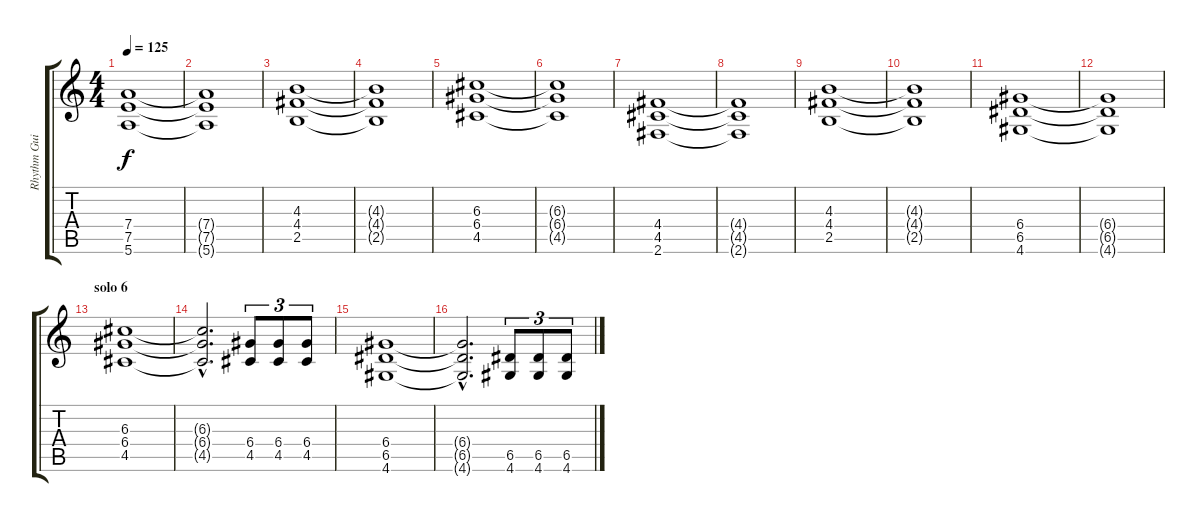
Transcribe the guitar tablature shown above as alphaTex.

\track ("Rhythm Guitar Left" "Rhythm Gui") {instrument distortionguitar}
\staff {score tabs}
\tuning (E4 B3 G3 D3 A2 E2) {hide}
\ts (4 4)
\tempo 125
\clef g2
\ks c
(7.4 7.5 5.6).1{dy f} |
(7.4{t} 7.5{t} 5.6{t}).1 |
(4.3 4.4 2.5).1 |
(4.3{t} 4.4{t} 2.5{t}).1 |
(6.3 6.4 4.5).1 |
(6.3{t} 6.4{t} 4.5{t}).1 |
(4.4 4.5 2.6).1 |
(4.4{t} 4.5{t} 2.6{t}).1 |
(4.3 4.4 2.5).1 |
(4.3{t} 4.4{t} 2.5{t}).1 |
(6.4 6.5 4.6).1 |
(6.4{t} 6.5{t} 4.6{t}).1 |
\section ("" "solo 6")
(6.3 6.4 4.5).1 |
(6.3{hac t} 6.4{hac t} 4.5{hac t}).2{d} (6.4 4.5).8{tu (3 2)} (6.4 4.5).8{tu (3 2)} (6.4 4.5).8{tu (3 2)} |
(6.4 6.5 4.6).1 |
(6.4{hac t} 6.5{hac t} 4.6{hac t}).2{d} (6.5 4.6).8{tu (3 2)} (6.5 4.6).8{tu (3 2)} (6.5 4.6).8{tu (3 2)}
